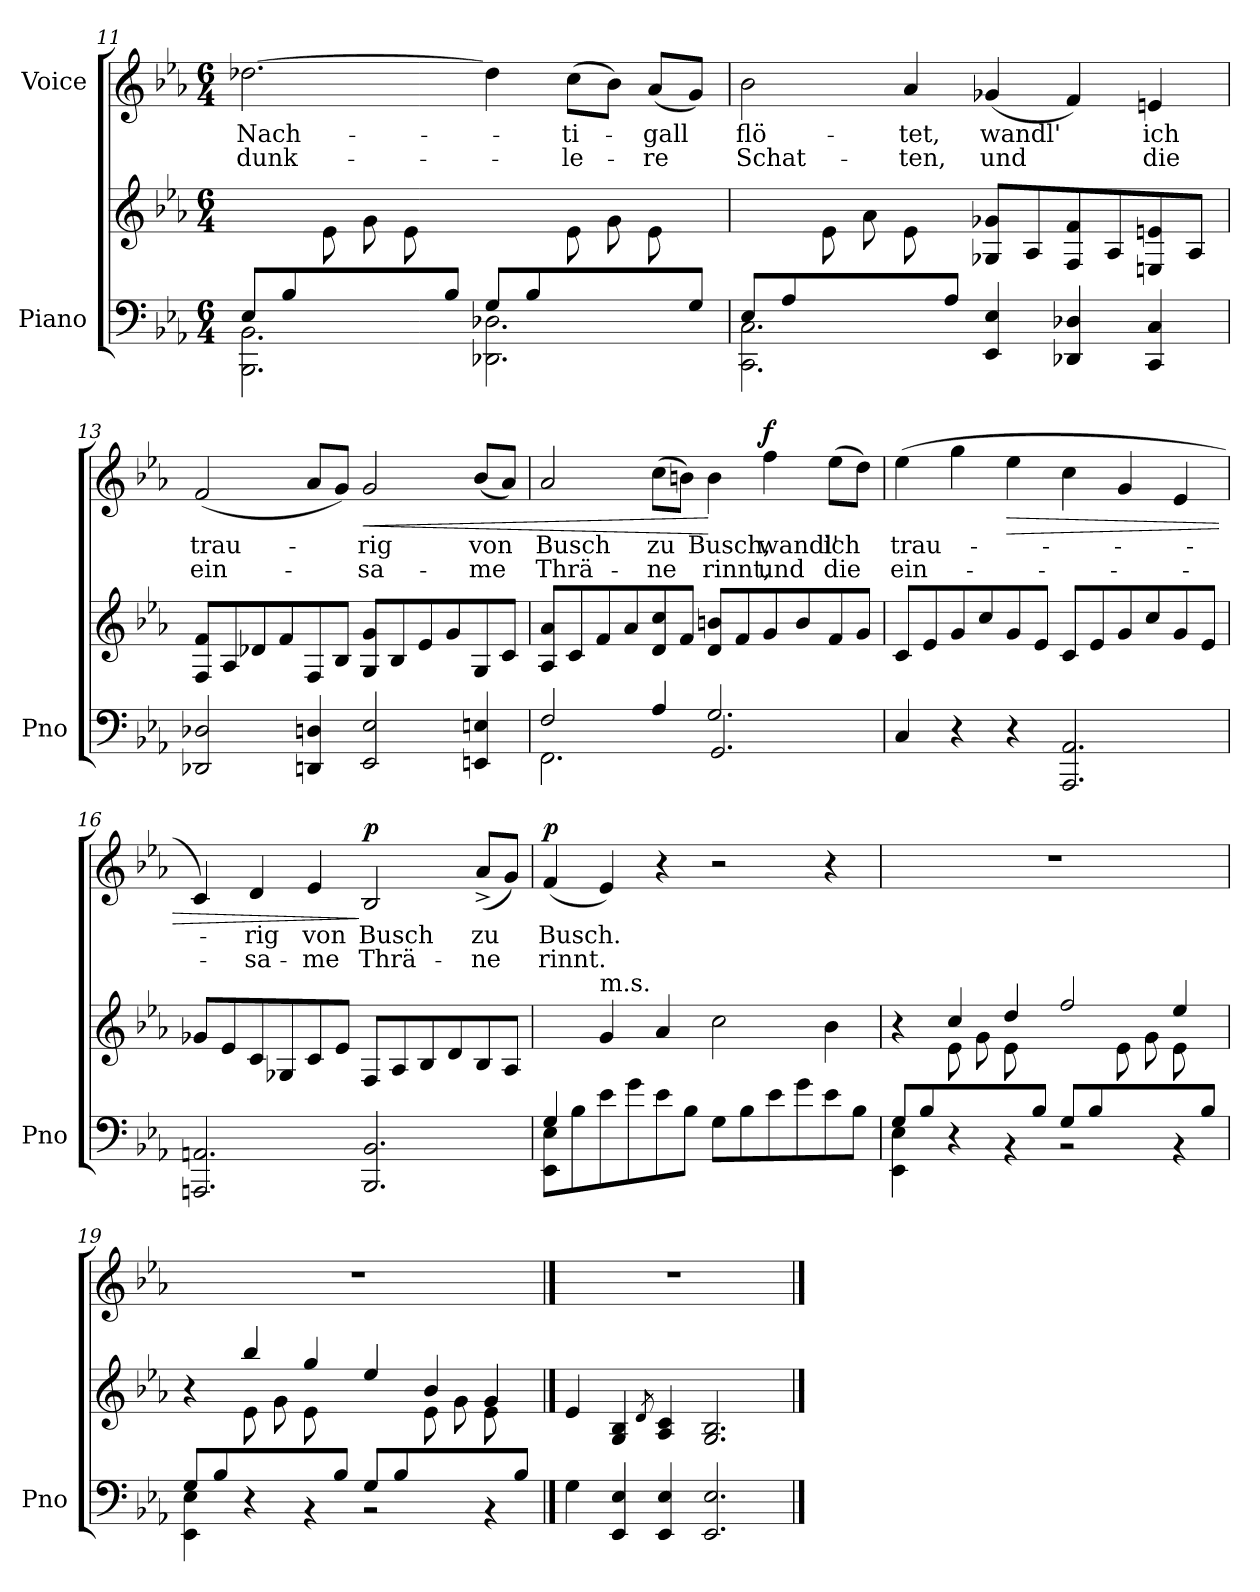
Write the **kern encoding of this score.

**kern	**kern	**kern	**text	**text	**dynam
*part2	*part2	*part1	*part1	*part1	*part1
*staff3	*staff2	*staff1	*staff1	*staff1	*staff1
*I"Piano	*	*I"Voice	*	*	*
*I'Pno	*	*	*	*	*
*clefF4	*clefG2	*clefG2	*	*	*
*k[b-e-a-]	*k[b-e-a-]	*k[b-e-a-]	*	*	*
*M6/4	*M6/4	*M6/4	*	*	*
=11	=11	=11	=11	=11	=11
*^	*^	*	*	*	*
!	!	!	!	!	!LO:LY:b	!LO:LY:b	!
8E-/L	2.BBB-\ 2.BB-\	1.ryy	4ryy	[2.dd-X\	Nach-	dunk-	.
8B-/	.	.	.	.	.	.	.
4.ryy	.	.	8e-\	.	.	.	.
.	.	.	8g\	.	.	.	.
.	.	.	8e-\	.	.	.	.
8B-/J	.	.	4.ryy	.	.	.	.
8G/L	2.DD-X\ 2.D-X\	.	.	4dd-\]	.	.	.
8B-/	.	.	.	.	.	.	.
!	!	!	!	!	!LO:LY:b	!LO:LY:b	!
4.ryy	.	.	8e-\	(8cc\L	-ti-	-le-	.
.	.	.	8g\	8b-\J)	.	.	.
!	!	!	!	!	!LO:LY:b	!LO:LY:b	!
.	.	.	8e-\	(8a-/L	-gall	-re	.
8G/J	.	.	8ryy	8g/J)	.	.	.
!!LO:LB:g=z
=12	=12	=12	=12	=12	=12	=12	=12
!	!	!	!	!	!LO:LY:b	!LO:LY:b	!
8E-/L	2.CC\ 2.C\	2.ryy	4ryy	2b-\	flö-	Schat-	.
8A-/	.	.	.	.	.	.	.
4.ryy	.	.	8e-\	.	.	.	.
.	.	.	8a-\	.	.	.	.
!	!	!	!	!	!LO:LY:b	!LO:LY:b	!
.	.	.	8e-\	4a-/	-tet,	-ten,	.
8A-/J	.	.	2..ryy	.	.	.	.
!	!	!	!	!	!LO:LY:b	!LO:LY:b	!
4EE-/ 4E-/	2.ryy	8G-X/ 8g-X/L	.	(4g-X/	wandl'	und	.
.	.	8A-/	.	.	.	.	.
4DD-X/ 4D-X/	.	8F/ 8f/	.	4f/)	.	.	.
.	.	8A-/	.	.	.	.	.
!	!	!	!	!	!LO:LY:b	!LO:LY:b	!
4CC/ 4C/	.	8En/ 8en/	.	4en/	ich	die	.
.	.	8A-/J	.	.	.	.	.
*v	*v	*	*	*	*	*	*
*	*v	*v	*	*	*	*
=13	=13	=13	=13	=13	=13
!	!	!	!LO:LY:b	!LO:LY:b	!
2DD-X/ 2D-X/	8F/ 8f/L	(2f/	trau-	ein-	.
.	8A-/	.	.	.	.
.	8d-X/	.	.	.	.
.	8f/	.	.	.	.
4DDn/ 4Dn/	8F/	8a-/L	.	.	.
.	8B-/J	8g/J)	.	.	.
!	!	!	!LO:LY:b	!LO:LY:b	!LO:HP:b
2EE-/ 2E-/	8G/ 8g/L	2g/	-rig	-sa-	<
.	8B-/	.	.	.	.
.	8e-/	.	.	.	.
.	8g/	.	.	.	.
!	!	!	!LO:LY:b	!LO:LY:b	!
4EEn/ 4En/	8G/	(8b-/L	von	-me	.
.	8c/J	8a-/J)	.	.	.
=14	=14	=14	=14	=14	=14
*^	*	*	*	*	*
!	!	!	!	!LO:LY:b	!LO:LY:b	!
2F/	2.FF\	8A-/ 8a-/L	2a-/	Busch	Thrä-	.
.	.	8c/	.	.	.	.
.	.	8f/	.	.	.	.
.	.	8a-/	.	.	.	.
!	!	!	!	!LO:LY:b	!LO:LY:b	!
4A-/	.	8d/ 8cc/	(8cc\L	zu	-ne	.
.	.	8f/J	8bn\J)	.	.	.
!	!	!	!	!LO:LY:b	!LO:LY:b	!
2.G/	2.GG/	8d/ 8bn/L	4b\	Busch,	rinnt,	[
.	.	8f/	.	.	.	.
!	!	!	!	!LO:LY:b	!LO:LY:b	!LO:DY:a
.	.	8g/	4ff\	wandl'	und	f
.	.	8b/	.	.	.	.
!	!	!	!	!LO:LY:b	!LO:LY:b	!
.	.	8f/	(8ee-\L	ich	die	.
.	.	8g/J	8dd\J)	.	.	.
*v	*v	*	*	*	*	*
!!LO:LB:g=z
=15	=15	=15	=15	=15	=15
!	!	!	!LO:LY:b	!LO:LY:b	!
4C/	8c/L	(4ee-\	trau-	ein-	.
.	8e-/	.	.	.	.
4r	8g/	4gg\	.	.	.
.	8cc/	.	.	.	.
!	!	!	!	!	!LO:HP:b
4r	8g/	4ee-\	.	.	>
.	8e-/J	.	.	.	.
2.AAA-/ 2.AA-/	8c/L	4cc\	.	.	.
.	8e-/	.	.	.	.
.	8g/	4g/	.	.	.
.	8cc/	.	.	.	.
.	8g/	4e-/	.	.	.
.	8e-/J	.	.	.	.
=16	=16	=16	=16	=16	=16
2.AAAn/ 2.AAn/	8g-X/L	4c/)	.	.	.
.	8e-/	.	.	.	.
!	!	!	!LO:LY:b	!LO:LY:b	!
.	8c/	4d/	-rig	-sa-	.
.	8G-X/	.	.	.	.
!	!	!	!LO:LY:b	!LO:LY:b	!
.	8c/	4e-/	von	-me	.
.	8e-/J	.	.	.	.
!	!	!	!LO:LY:b	!LO:LY:b	!LO:DY:n=1:a
2.BBB-/ 2.BB-/	8F/L	2B-/	Busch	Thrä-	] p
.	8A-/	.	.	.	.
.	8B-/	.	.	.	.
.	8d/	.	.	.	.
!	!	!	!LO:LY:b	!LO:LY:b	!
.	8B-/	(8a-^/L	zu	-ne	.
.	8A-/J	8g/J)	.	.	.
=17	=17	=17	=17	=17	=17
*^	*	*	*	*	*
!	!	!	!	!LO:LY:b	!LO:LY:b	!LO:DY:a
4G/	8EE-\ 8E-\L	4ryy	(4f/	Busch.	rinnt.	p
.	8B-\	.	.	.	.	.
!	!	!LO:TX:a:t=m.s.	!	!	!	!
1ryy	8e-\	4g/	4e-/)	.	.	.
.	8g\	.	.	.	.	.
.	8e-\	4a-/	4r	.	.	.
.	8B-\J	.	.	.	.	.
.	8G\L	2cc\	2r	.	.	.
.	8B-\	.	.	.	.	.
.	8e-\	.	.	.	.	.
.	8g\	.	.	.	.	.
4ryy	8e-\	4b-\	4r	.	.	.
.	8B-\J	.	.	.	.	.
!!LO:LB:g=z
=18	=18	=18	=18	=18	=18	=18
*	*	*^	*	*	*	*
8G/L	4EE-\ 4E-\	4r	4ryy	1.r	.	.	.
8B-/	.	.	.	.	.	.	.
4.ryy	4r	4cc/	8e-\	.	.	.	.
.	.	.	8g\	.	.	.	.
.	4r	4dd/	8e-\	.	.	.	.
8B-/J	.	.	4.ryy	.	.	.	.
8G/L	2r	2ff/	.	.	.	.	.
8B-/	.	.	.	.	.	.	.
4.ryy	.	.	8e-\	.	.	.	.
.	.	.	8g\	.	.	.	.
.	4r	4ee-/	8e-\	.	.	.	.
8B-/J	.	.	8ryy	.	.	.	.
=19	=19	=19	=19	=19	=19	=19	=19
8G/L	4EE-\ 4E-\	4r	4ryy	1.r	.	.	.
8B-/	.	.	.	.	.	.	.
4.ryy	4r	4bb-/	8e-\	.	.	.	.
.	.	.	8g\	.	.	.	.
.	4r	4gg/	8e-\	.	.	.	.
8B-/J	.	.	4.ryy	.	.	.	.
8G/L	2r	4ee-/	.	.	.	.	.
8B-/	.	.	.	.	.	.	.
4.ryy	.	4b-/	8e-\	.	.	.	.
.	.	.	8g\	.	.	.	.
.	4r	4g/	8e-\	.	.	.	.
8B-/J	.	.	8ryy	.	.	.	.
*v	*v	*	*	*	*	*	*
*	*v	*v	*	*	*	*
==20	==20	==20	==20	==20	==20
4G\	4e-/	1.r	.	.	.
4EE-/ 4E-/	4G/ 4B-/	.	.	.	.
.	8qd/	.	.	.	.
4EE-/ 4E-/	4A-/ 4c/	.	.	.	.
2.EE-/ 2.E-/	2.G/ 2.B-/	.	.	.	.
==	==	==	==	==	==
*-	*-	*-	*-	*-	*-
